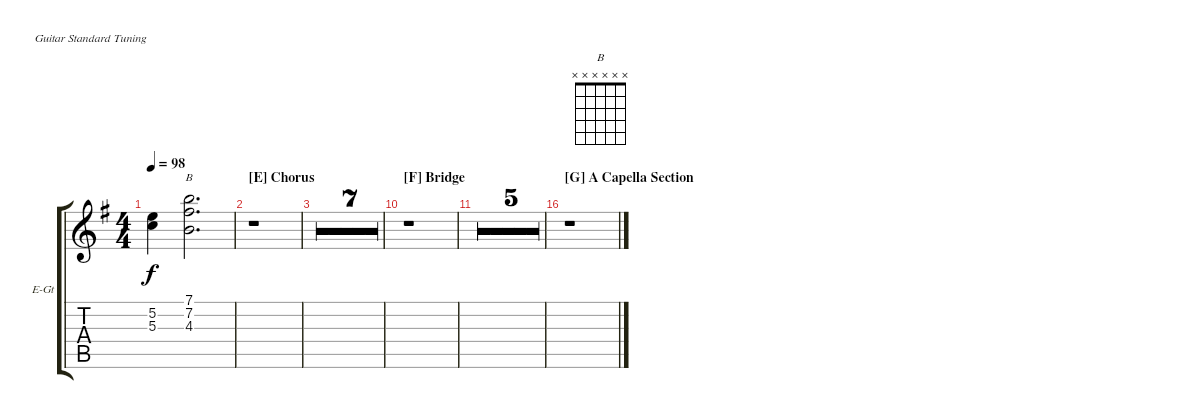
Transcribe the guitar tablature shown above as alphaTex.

\defaultSystemsLayout 4
\bracketExtendMode groupsimilarinstruments
\firstSystemTrackNameOrientation horizontal
\otherSystemsTrackNameOrientation horizontal
\track ("Ambient Guitar 2 " "E-Gt") {multiBarRest instrument electricguitarclean}
\staff {score tabs}
\tuning (E4 B3 G3 D3 A2 E2)
\chord ("B" x x x x x x)
\ts (4 4)
\tempo 98
\clef g2
\scale
0.2225
\ks g
(5.3{t} 5.2{t}).4{dy f} (7.2 4.3 7.1).2{d ch "B"} |
\section ("E" "Chorus")
r.1 |
r.1 |
r.1 |
r.1 |
r.1 |
r.1 |
r.1 |
r.1 |
\section ("F" "Bridge")
\scale
0.53531 r.1 |
\scale 0
r.1 |
\scale 0
r.1 |
\scale 0
r.1 |
\scale 0
r.1 |
\scale 0
r.1 |
\section ("G" "A Capella Section")
\scale
0.464886 r.1
